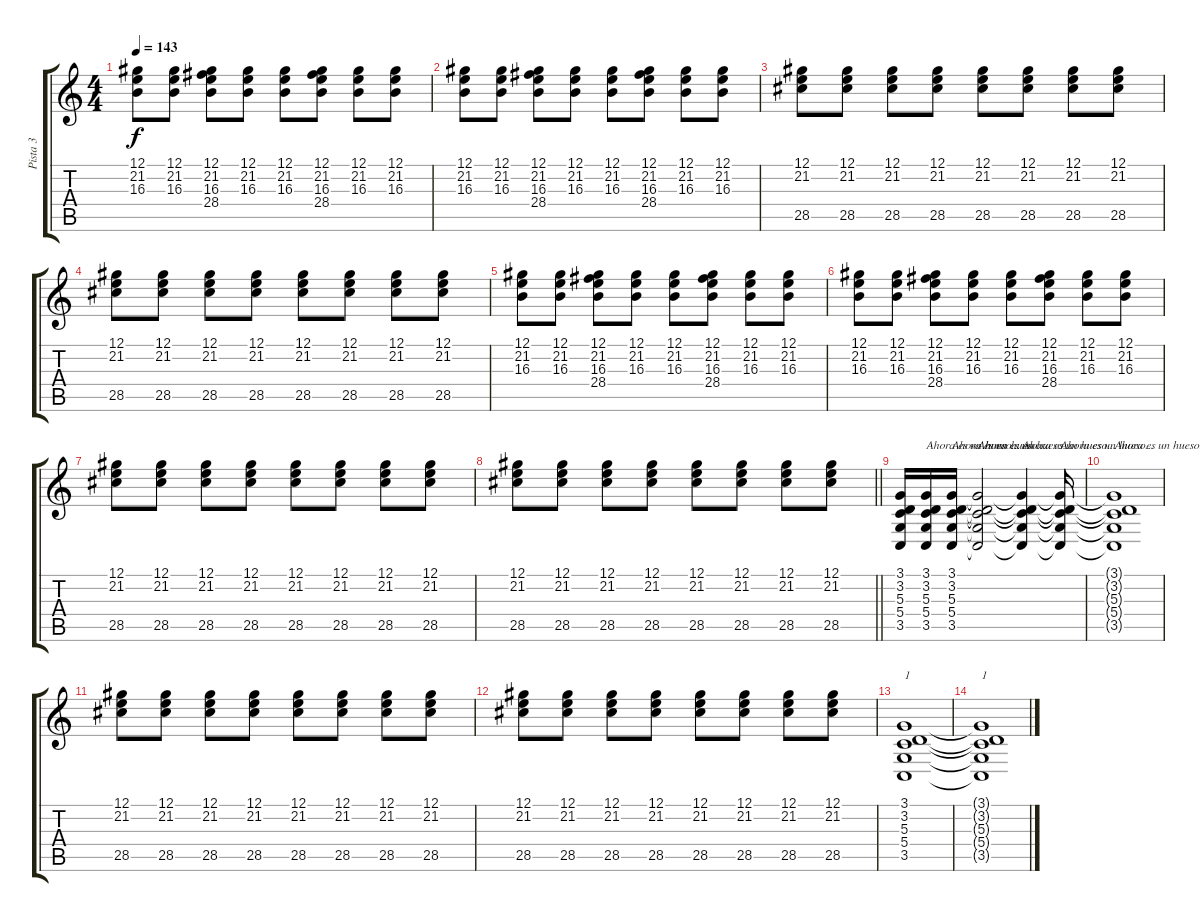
\track ("Pista 3" "Pista 3") {instrument drawbarorgan}
\staff {score tabs}
\tuning (E4 B3 G3 D3 A2 E2) {hide}
\ts (4 4)
\tempo 143
\clef g2
\ks c
(12.1 21.2 16.3).8{dy f} (12.1 21.2 16.3).8 (12.1 21.2 16.3 28.4).8 (12.1 21.2 16.3).8 (12.1 21.2 16.3).8 (12.1 21.2 16.3 28.4).8 (12.1 21.2 16.3).8 (12.1 21.2 16.3).8 |
(12.1 21.2 16.3).8 (12.1 21.2 16.3).8 (12.1 21.2 16.3 28.4).8 (12.1 21.2 16.3).8 (12.1 21.2 16.3).8 (12.1 21.2 16.3 28.4).8 (12.1 21.2 16.3).8 (12.1 21.2 16.3).8 |
(12.1 21.2 28.5).8 (12.1 21.2 28.5).8 (12.1 21.2 28.5).8 (12.1 21.2 28.5).8 (12.1 21.2 28.5).8 (12.1 21.2 28.5).8 (12.1 21.2 28.5).8 (12.1 21.2 28.5).8 |
(12.1 21.2 28.5).8 (12.1 21.2 28.5).8 (12.1 21.2 28.5).8 (12.1 21.2 28.5).8 (12.1 21.2 28.5).8 (12.1 21.2 28.5).8 (12.1 21.2 28.5).8 (12.1 21.2 28.5).8 |
(12.1 21.2 16.3).8 (12.1 21.2 16.3).8 (12.1 21.2 16.3 28.4).8 (12.1 21.2 16.3).8 (12.1 21.2 16.3).8 (12.1 21.2 16.3 28.4).8 (12.1 21.2 16.3).8 (12.1 21.2 16.3).8 |
(12.1 21.2 16.3).8 (12.1 21.2 16.3).8 (12.1 21.2 16.3 28.4).8 (12.1 21.2 16.3).8 (12.1 21.2 16.3).8 (12.1 21.2 16.3 28.4).8 (12.1 21.2 16.3).8 (12.1 21.2 16.3).8 |
(12.1 21.2 28.5).8 (12.1 21.2 28.5).8 (12.1 21.2 28.5).8 (12.1 21.2 28.5).8 (12.1 21.2 28.5).8 (12.1 21.2 28.5).8 (12.1 21.2 28.5).8 (12.1 21.2 28.5).8 |
\barLineRight lightlight
(12.1 21.2 28.5).8 (12.1 21.2 28.5).8 (12.1 21.2 28.5).8 (12.1 21.2 28.5).8 (12.1 21.2 28.5).8 (12.1 21.2 28.5).8 (12.1 21.2 28.5).8 (12.1 21.2 28.5).8 |
(3.1 3.2 5.3 5.4 3.5).16 (3.1 3.2 5.3 5.4 3.5).16{txt "Ahora es un hueso..."} (3.1 3.2 5.3 5.4 3.5).16{txt "Ahora es un hueso..."} (3.1{t} 3.2{t} 5.3{t} 5.4{t} 3.5{t}).2{txt "Ahora es un hueso..."} (3.1{t} 3.2{t} 5.3{t} 5.4{t} 3.5{t}).4{txt "Ahora es un hueso..."} (3.1{t} 3.2{t} 5.3{t} 5.4{t} 3.5{t}).16{txt "Ahora es un hueso..."} |
(3.1{t} 3.2{t} 5.3{t} 5.4{t} 3.5{t}).1{txt "Ahora es un hueso..."} |
(12.1 21.2 28.5).8 (12.1 21.2 28.5).8 (12.1 21.2 28.5).8 (12.1 21.2 28.5).8 (12.1 21.2 28.5).8 (12.1 21.2 28.5).8 (12.1 21.2 28.5).8 (12.1 21.2 28.5).8 |
(12.1 21.2 28.5).8 (12.1 21.2 28.5).8 (12.1 21.2 28.5).8 (12.1 21.2 28.5).8 (12.1 21.2 28.5).8 (12.1 21.2 28.5).8 (12.1 21.2 28.5).8 (12.1 21.2 28.5).8 |
(3.1 3.2 5.3 5.4 3.5).1{txt "1"} |
(3.1{t} 3.2{t} 5.3{t} 5.4{t} 3.5{t}).1{txt "1"}
